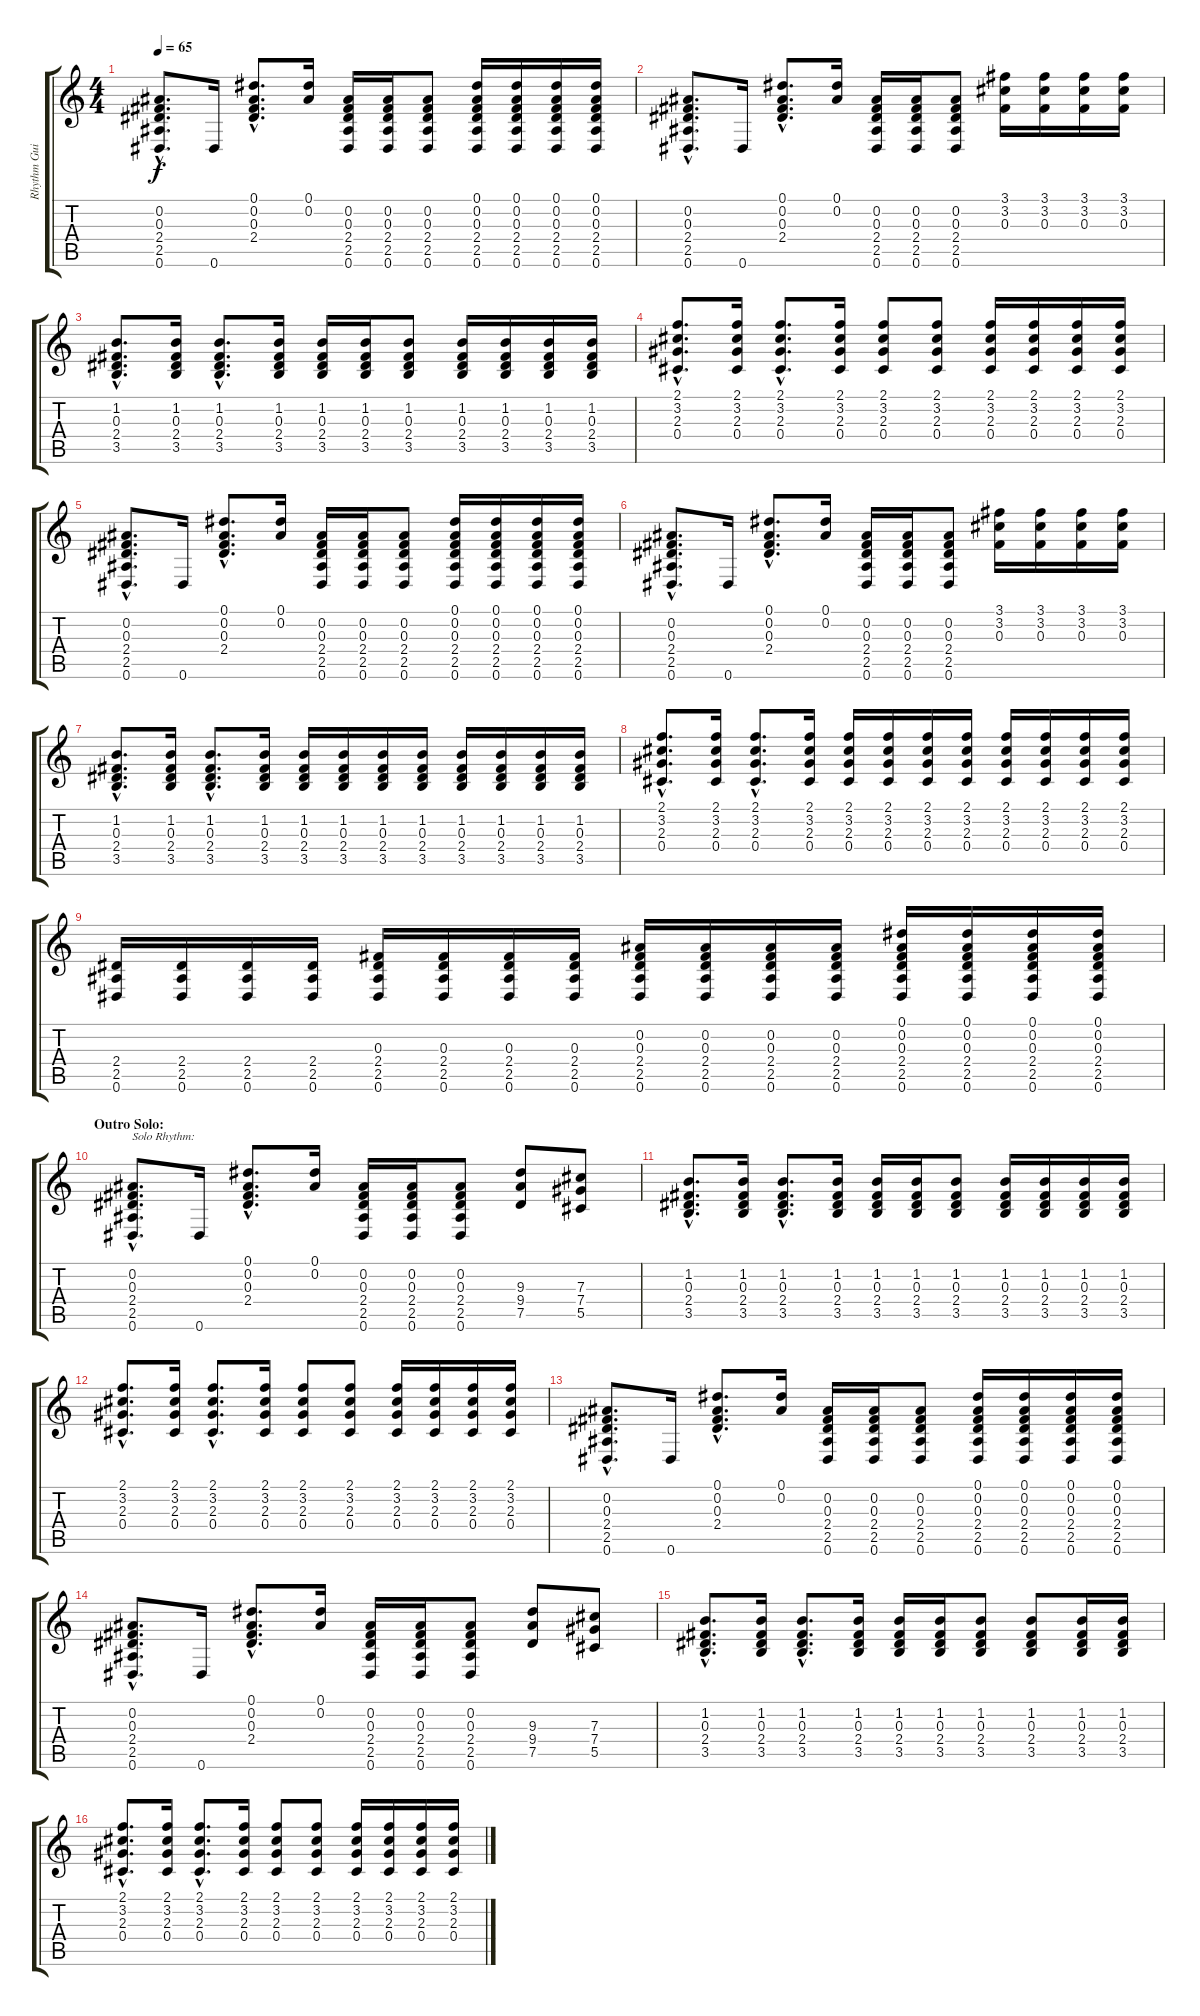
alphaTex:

\track ("Rhythm Guitar 1" "Rhythm Gui") {instrument overdrivenguitar}
\staff {score tabs}
\tuning (Eb4 Bb3 Gb3 Db3 Ab2 Eb2) {hide}
\ts (4 4)
\tempo 65
\clef g2
\ks c
(0.2{hac} 0.3{hac} 2.4{hac} 2.5{hac} 0.6{hac}).8{d dy f} 0.6.16 (0.1{hac} 0.2{hac} 0.3{hac} 2.4{hac}).8{d} (0.1 0.2).16 (0.2 0.3 2.4 2.5 0.6).16 (0.2 0.3 2.4 2.5 0.6).16 (0.2 0.3 2.4 2.5 0.6).8 (0.1 0.2 0.3 2.4 2.5 0.6).16 (0.1 0.2 0.3 2.4 2.5 0.6).16 (0.1 0.2 0.3 2.4 2.5 0.6).16 (0.1 0.2 0.3 2.4 2.5 0.6).16 |
(0.2{hac} 0.3{hac} 2.4{hac} 2.5{hac} 0.6{hac}).8{d} 0.6.16 (0.1{hac} 0.2{hac} 0.3{hac} 2.4{hac}).8{d} (0.1 0.2).16 (0.2 0.3 2.4 2.5 0.6).16 (0.2 0.3 2.4 2.5 0.6).16 (0.2 0.3 2.4 2.5 0.6).8 (3.1 3.2 0.3).16 (3.1 3.2 0.3).16 (3.1 3.2 0.3).16 (3.1 3.2 0.3).16 |
(1.2{hac} 0.3{hac} 2.4{hac} 3.5{hac}).8{d} (1.2 0.3 2.4 3.5).16 (1.2{hac} 0.3{hac} 2.4{hac} 3.5{hac}).8{d} (1.2 0.3 2.4 3.5).16 (1.2 0.3 2.4 3.5).16 (1.2 0.3 2.4 3.5).16 (1.2 0.3 2.4 3.5).8 (1.2 0.3 2.4 3.5).16 (1.2 0.3 2.4 3.5).16 (1.2 0.3 2.4 3.5).16 (1.2 0.3 2.4 3.5).16 |
(2.1{hac} 3.2{hac} 2.3{hac} 0.4{hac}).8{d} (2.1 3.2 2.3 0.4).16 (2.1{hac} 3.2{hac} 2.3{hac} 0.4{hac}).8{d} (2.1 3.2 2.3 0.4).16 (2.1 3.2 2.3 0.4).8 (2.1 3.2 2.3 0.4).8 (2.1 3.2 2.3 0.4).16 (2.1 3.2 2.3 0.4).16 (2.1 3.2 2.3 0.4).16 (2.1 3.2 2.3 0.4).16 |
(0.2{hac} 0.3{hac} 2.4{hac} 2.5{hac} 0.6{hac}).8{d} 0.6.16 (0.1{hac} 0.2{hac} 0.3{hac} 2.4{hac}).8{d} (0.1 0.2).16 (0.2 0.3 2.4 2.5 0.6).16 (0.2 0.3 2.4 2.5 0.6).16 (0.2 0.3 2.4 2.5 0.6).8 (0.1 0.2 0.3 2.4 2.5 0.6).16 (0.1 0.2 0.3 2.4 2.5 0.6).16 (0.1 0.2 0.3 2.4 2.5 0.6).16 (0.1 0.2 0.3 2.4 2.5 0.6).16 |
(0.2{hac} 0.3{hac} 2.4{hac} 2.5{hac} 0.6{hac}).8{d} 0.6.16 (0.1{hac} 0.2{hac} 0.3{hac} 2.4{hac}).8{d} (0.1 0.2).16 (0.2 0.3 2.4 2.5 0.6).16 (0.2 0.3 2.4 2.5 0.6).16 (0.2 0.3 2.4 2.5 0.6).8 (3.1 3.2 0.3).16 (3.1 3.2 0.3).16 (3.1 3.2 0.3).16 (3.1 3.2 0.3).16 |
(1.2{hac} 0.3{hac} 2.4{hac} 3.5{hac}).8{d} (1.2 0.3 2.4 3.5).16 (1.2{hac} 0.3{hac} 2.4{hac} 3.5{hac}).8{d} (1.2 0.3 2.4 3.5).16 (1.2 0.3 2.4 3.5).16 (1.2 0.3 2.4 3.5).16 (1.2 0.3 2.4 3.5).16 (1.2 0.3 2.4 3.5).16 (1.2 0.3 2.4 3.5).16 (1.2 0.3 2.4 3.5).16 (1.2 0.3 2.4 3.5).16 (1.2 0.3 2.4 3.5).16 |
(2.1{hac} 3.2{hac} 2.3{hac} 0.4{hac}).8{d} (2.1 3.2 2.3 0.4).16 (2.1{hac} 3.2{hac} 2.3{hac} 0.4{hac}).8{d} (2.1 3.2 2.3 0.4).16 (2.1 3.2 2.3 0.4).16 (2.1 3.2 2.3 0.4).16 (2.1 3.2 2.3 0.4).16 (2.1 3.2 2.3 0.4).16 (2.1 3.2 2.3 0.4).16 (2.1 3.2 2.3 0.4).16 (2.1 3.2 2.3 0.4).16 (2.1 3.2 2.3 0.4).16 |
(2.4 2.5 0.6).16 (2.4 2.5 0.6).16 (2.4 2.5 0.6).16 (2.4 2.5 0.6).16 (0.3 2.4 2.5 0.6).16 (0.3 2.4 2.5 0.6).16 (0.3 2.4 2.5 0.6).16 (0.3 2.4 2.5 0.6).16 (0.2 0.3 2.4 2.5 0.6).16 (0.2 0.3 2.4 2.5 0.6).16 (0.2 0.3 2.4 2.5 0.6).16 (0.2 0.3 2.4 2.5 0.6).16 (0.1 0.2 0.3 2.4 2.5 0.6).16 (0.1 0.2 0.3 2.4 2.5 0.6).16 (0.1 0.2 0.3 2.4 2.5 0.6).16 (0.1 0.2 0.3 2.4 2.5 0.6).16 |
\section ("" "Outro Solo:")
(0.2{hac} 0.3{hac} 2.4{hac} 2.5{hac} 0.6{hac}).8{d txt "Solo Rhythm:"} 0.6.16 (0.1{hac} 0.2{hac} 0.3{hac} 2.4{hac}).8{d} (0.1 0.2).16 (0.2 0.3 2.4 2.5 0.6).16 (0.2 0.3 2.4 2.5 0.6).16 (0.2 0.3 2.4 2.5 0.6).8 (9.3 9.4 7.5).8 (7.3 7.4 5.5).8 |
(1.2{hac} 0.3{hac} 2.4{hac} 3.5{hac}).8{d} (1.2 0.3 2.4 3.5).16 (1.2{hac} 0.3{hac} 2.4{hac} 3.5{hac}).8{d} (1.2 0.3 2.4 3.5).16 (1.2 0.3 2.4 3.5).16 (1.2 0.3 2.4 3.5).16 (1.2 0.3 2.4 3.5).8 (1.2 0.3 2.4 3.5).16 (1.2 0.3 2.4 3.5).16 (1.2 0.3 2.4 3.5).16 (1.2 0.3 2.4 3.5).16 |
(2.1{hac} 3.2{hac} 2.3{hac} 0.4{hac}).8{d} (2.1 3.2 2.3 0.4).16 (2.1{hac} 3.2{hac} 2.3{hac} 0.4{hac}).8{d} (2.1 3.2 2.3 0.4).16 (2.1 3.2 2.3 0.4).8 (2.1 3.2 2.3 0.4).8 (2.1 3.2 2.3 0.4).16 (2.1 3.2 2.3 0.4).16 (2.1 3.2 2.3 0.4).16 (2.1 3.2 2.3 0.4).16 |
(0.2{hac} 0.3{hac} 2.4{hac} 2.5{hac} 0.6{hac}).8{d} 0.6.16 (0.1{hac} 0.2{hac} 0.3{hac} 2.4{hac}).8{d} (0.1 0.2).16 (0.2 0.3 2.4 2.5 0.6).16 (0.2 0.3 2.4 2.5 0.6).16 (0.2 0.3 2.4 2.5 0.6).8 (0.1 0.2 0.3 2.4 2.5 0.6).16 (0.1 0.2 0.3 2.4 2.5 0.6).16 (0.1 0.2 0.3 2.4 2.5 0.6).16 (0.1 0.2 0.3 2.4 2.5 0.6).16 |
(0.2{hac} 0.3{hac} 2.4{hac} 2.5{hac} 0.6{hac}).8{d} 0.6.16 (0.1{hac} 0.2{hac} 0.3{hac} 2.4{hac}).8{d} (0.1 0.2).16 (0.2 0.3 2.4 2.5 0.6).16 (0.2 0.3 2.4 2.5 0.6).16 (0.2 0.3 2.4 2.5 0.6).8 (9.3 9.4 7.5).8 (7.3 7.4 5.5).8 |
(1.2{hac} 0.3{hac} 2.4{hac} 3.5{hac}).8{d} (1.2 0.3 2.4 3.5).16 (1.2{hac} 0.3{hac} 2.4{hac} 3.5{hac}).8{d} (1.2 0.3 2.4 3.5).16 (1.2 0.3 2.4 3.5).16 (1.2 0.3 2.4 3.5).16 (1.2 0.3 2.4 3.5).8 (1.2 0.3 2.4 3.5).8 (1.2 0.3 2.4 3.5).16 (1.2 0.3 2.4 3.5).16 |
(2.1{hac} 3.2{hac} 2.3{hac} 0.4{hac}).8{d} (2.1 3.2 2.3 0.4).16 (2.1{hac} 3.2{hac} 2.3{hac} 0.4{hac}).8{d} (2.1 3.2 2.3 0.4).16 (2.1 3.2 2.3 0.4).8 (2.1 3.2 2.3 0.4).8 (2.1 3.2 2.3 0.4).16 (2.1 3.2 2.3 0.4).16 (2.1 3.2 2.3 0.4).16 (2.1 3.2 2.3 0.4).16
